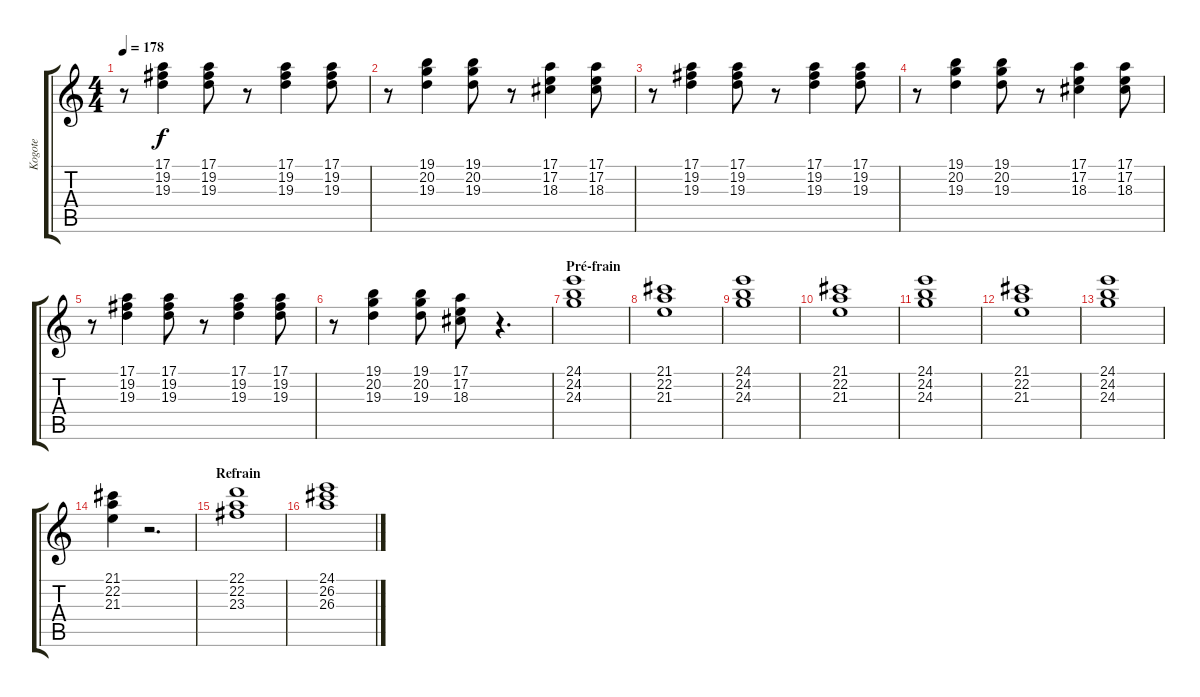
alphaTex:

\track ("Kogote" "Kogote") {instrument drawbarorgan}
\staff {score tabs}
\tuning (E4 B3 G3 D3 A2 E2) {hide}
\ts (4 4)
\tempo 178
\clef g2
\ks c
r.8{dy f} (17.1 19.2 19.3).4 (17.1 19.2 19.3).8 r.8 (17.1 19.2 19.3).4 (17.1 19.2 19.3).8 |
r.8 (19.1 20.2 19.3).4 (19.1 20.2 19.3).8 r.8 (17.1 17.2 18.3).4 (17.1 17.2 18.3).8 |
r.8 (17.1 19.2 19.3).4 (17.1 19.2 19.3).8 r.8 (17.1 19.2 19.3).4 (17.1 19.2 19.3).8 |
r.8 (19.1 20.2 19.3).4 (19.1 20.2 19.3).8 r.8 (17.1 17.2 18.3).4 (17.1 17.2 18.3).8 |
r.8 (17.1 19.2 19.3).4 (17.1 19.2 19.3).8 r.8 (17.1 19.2 19.3).4 (17.1 19.2 19.3).8 |
r.8 (19.1 20.2 19.3).4 (19.1 20.2 19.3).8 (17.1 17.2 18.3).8 r.4{d} |
\section ("" "Pré-frain")
(24.1 24.2 24.3).1 |
(21.1 22.2 21.3).1 |
(24.1 24.2 24.3).1 |
(21.1 22.2 21.3).1 |
(24.1 24.2 24.3).1 |
(21.1 22.2 21.3).1 |
(24.1 24.2 24.3).1 |
(21.1 22.2 21.3).4 r.2{d} |
\section ("" "Refrain")
(22.1 22.2 23.3).1 |
(24.1 26.2 26.3).1
